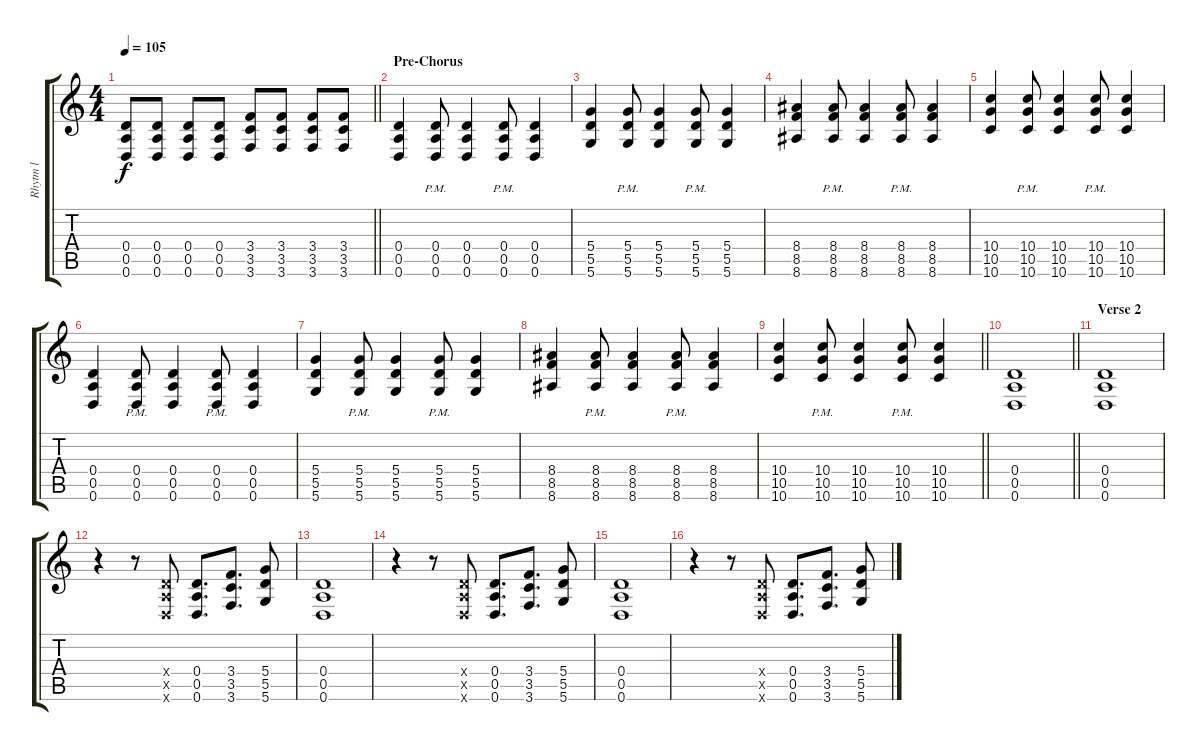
\track ("Rhytm l" "Rhytm l") {instrument distortionguitar}
\staff {score tabs}
\tuning (E4 B3 G3 D3 A2 D2) {hide}
\ts (4 4)
\tempo 105
\clef g2
\barLineRight lightlight
\ks c
(0.4 0.5 0.6).8{dy f} (0.4 0.5 0.6).8 (0.4 0.5 0.6).8 (0.4 0.5 0.6).8 (3.4 3.5 3.6).8 (3.4 3.5 3.6).8 (3.4 3.5 3.6).8 (3.4 3.5 3.6).8 |
\section ("" "Pre-Chorus")
(0.4 0.5 0.6).4 (0.4{pm} 0.5{pm} 0.6{pm}).8 (0.4 0.5 0.6).4 (0.4{pm} 0.5{pm} 0.6{pm}).8 (0.4 0.5 0.6).4 |
(5.4 5.5 5.6).4 (5.4{pm} 5.5{pm} 5.6{pm}).8 (5.4 5.5 5.6).4 (5.4{pm} 5.5{pm} 5.6{pm}).8 (5.4 5.5 5.6).4 |
(8.4 8.5 8.6).4 (8.4{pm} 8.5{pm} 8.6{pm}).8 (8.4 8.5 8.6).4 (8.4{pm} 8.5{pm} 8.6{pm}).8 (8.4 8.5 8.6).4 |
(10.4 10.5 10.6).4 (10.4{pm} 10.5{pm} 10.6{pm}).8 (10.4 10.5 10.6).4 (10.4{pm} 10.5{pm} 10.6{pm}).8 (10.4 10.5 10.6).4 |
(0.4 0.5 0.6).4 (0.4{pm} 0.5{pm} 0.6{pm}).8 (0.4 0.5 0.6).4 (0.4{pm} 0.5{pm} 0.6{pm}).8 (0.4 0.5 0.6).4 |
(5.4 5.5 5.6).4 (5.4{pm} 5.5{pm} 5.6{pm}).8 (5.4 5.5 5.6).4 (5.4{pm} 5.5{pm} 5.6{pm}).8 (5.4 5.5 5.6).4 |
(8.4 8.5 8.6).4 (8.4{pm} 8.5{pm} 8.6{pm}).8 (8.4 8.5 8.6).4 (8.4{pm} 8.5{pm} 8.6{pm}).8 (8.4 8.5 8.6).4 |
\barLineRight lightlight
(10.4 10.5 10.6).4 (10.4{pm} 10.5{pm} 10.6{pm}).8 (10.4 10.5 10.6).4 (10.4{pm} 10.5{pm} 10.6{pm}).8 (10.4 10.5 10.6).4 |
\barLineRight lightlight
(0.4 0.5 0.6).1 |
\section ("" "Verse 2")
(0.4 0.5 0.6).1 |
r.4 r.8 (0.4{x} 0.5{x} 0.6{x}).8 (0.4 0.5 0.6).8{d} (3.4 3.5 3.6).8{d} (5.4 5.5 5.6).8 |
(0.4 0.5 0.6).1 |
r.4 r.8 (0.4{x} 0.5{x} 0.6{x}).8 (0.4 0.5 0.6).8{d} (3.4 3.5 3.6).8{d} (5.4 5.5 5.6).8 |
(0.4 0.5 0.6).1 |
r.4 r.8 (0.4{x} 0.5{x} 0.6{x}).8 (0.4 0.5 0.6).8{d} (3.4 3.5 3.6).8{d} (5.4 5.5 5.6).8
